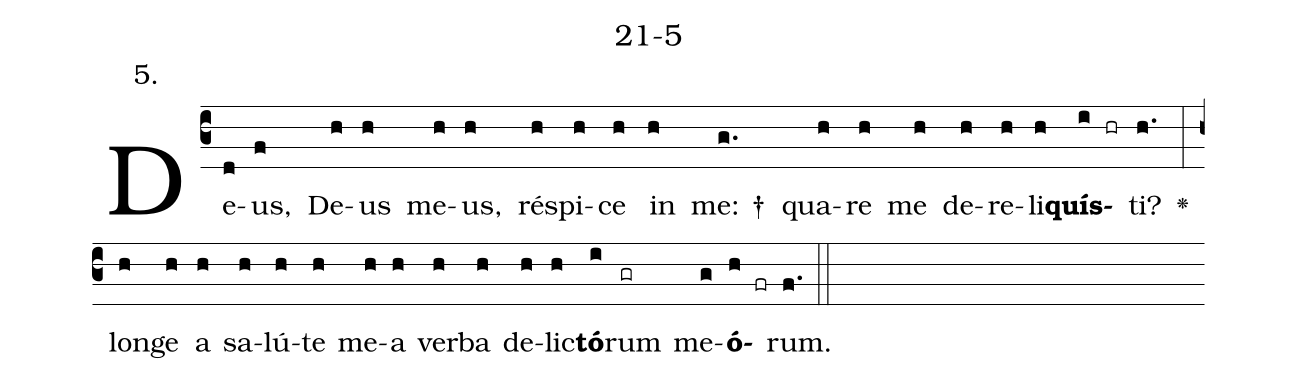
name: 21-5;
annotation: 5.;
%%
(c3)De(d)us,(f) De(h)us(h) me(h)us,(h) ré(h)spi(h)ce(h) in(h) me: †(g.) qua(h)re(h) me(h) de(h)re(h)li(h)<b>quís</b>(i hr)ti?(h.) <v>\greheightstar</v>(:) lon(h)ge(h) a(h) sa(h)lú(h)te(h) me(h)a(h) ver(h)ba(h) de(h)lic(h)<b>tó</b>(i)rum(gr) me(g)<b>ó</b>(h fr)rum.(f.) (::)


%E(h) u(h) o(i) u(g) a(h) e.(f.) (::)
